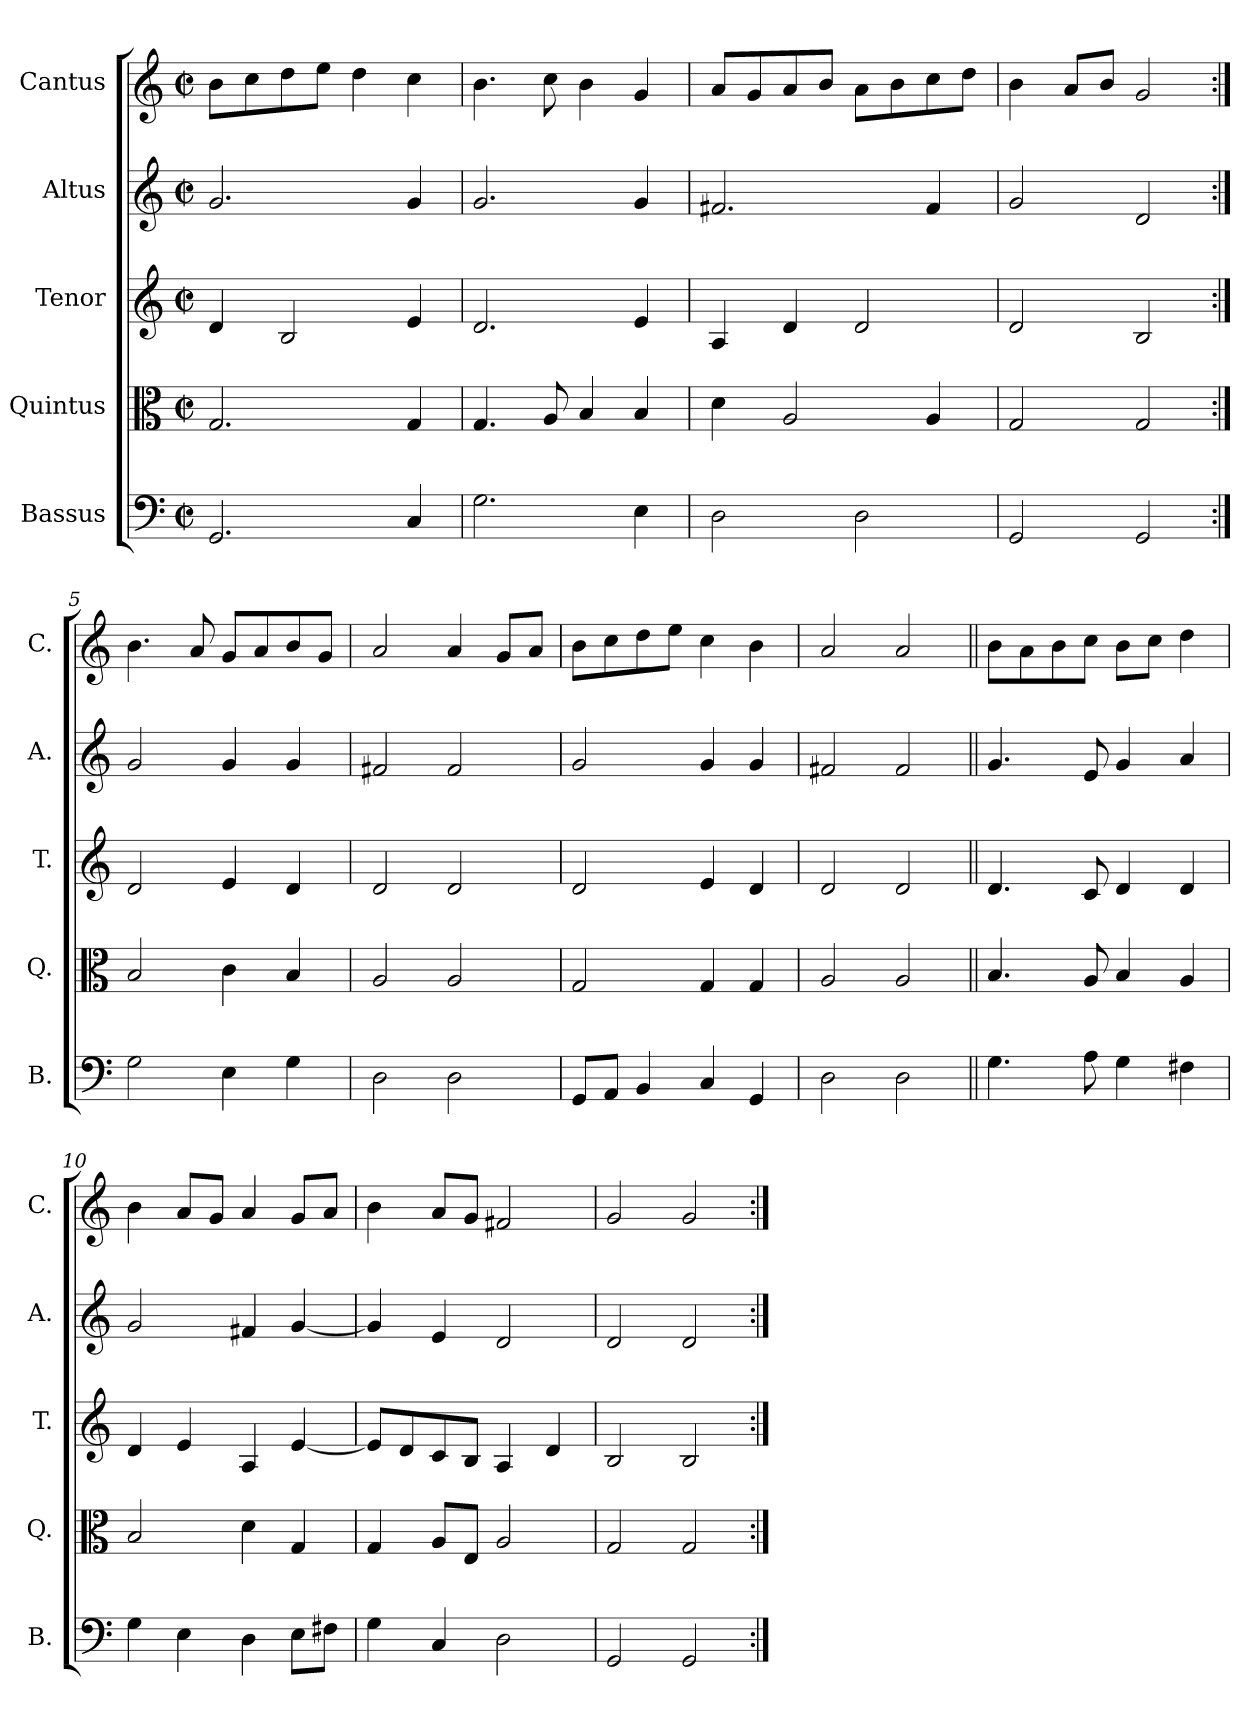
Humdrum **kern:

**kern	**kern	**kern	**kern	**kern
*part5	*part4	*part3	*part2	*part1
*staff5	*staff4	*staff3	*staff2	*staff1
*I"Bassus	*I"Quintus	*I"Tenor	*I"Altus	*I"Cantus
*I'B.	*I'Q.	*I'T.	*I'A.	*I'C.
*clefF4	*clefC3	*clefG2	*clefG2	*clefG2
*k[]	*k[]	*k[]	*k[]	*k[]
*C:	*C:	*C:	*C:	*C:
*M2/2	*M2/2	*M2/2	*M2/2	*M2/2
*met(c|)	*met(c|)	*met(c|)	*met(c|)	*met(c|)
=1	=1	=1	=1	=1
2.GG/	2.G/	4d/	2.g/	8b\L
.	.	.	.	8cc\
.	.	2B/	.	8dd\
.	.	.	.	8ee\J
.	.	.	.	4dd\
4C/	4G/	4e/	4g/	4cc\
=2	=2	=2	=2	=2
2.G\	4.G/	2.d/	2.g/	4.b\
.	8A/	.	.	8cc\
.	4B/	.	.	4b\
4E\	4B/	4e/	4g/	4g/
=3	=3	=3	=3	=3
2D\	4d\	4A/	2.f#X/	8a/L
.	.	.	.	8g/
.	2A/	4d/	.	8a/
.	.	.	.	8b/J
2D\	.	2d/	.	8a\L
.	.	.	.	8b\
.	4A/	.	4f#/	8cc\
.	.	.	.	8dd\J
=4	=4	=4	=4	=4
2GG/	2G/	2d/	2g/	4b\
.	.	.	.	8a/L
.	.	.	.	8b/J
2GG/	2G/	2B/	2d/	2g/
=5:|!	=5:|!	=5:|!	=5:|!	=5:|!
2G\	2B/	2d/	2g/	4.b\
.	.	.	.	8a/
4E\	4c\	4e/	4g/	8g/L
.	.	.	.	8a/
4G\	4B/	4d/	4g/	8b/
.	.	.	.	8g/J
=6	=6	=6	=6	=6
2D\	2A/	2d/	2f#X/	2a/
2D\	2A/	2d/	2f#/	4a/
.	.	.	.	8g/L
.	.	.	.	8a/J
!!LO:LB:g=z
=7	=7	=7	=7	=7
8GG/L	2G/	2d/	2g/	8b\L
8AA/J	.	.	.	8cc\
4BB/	.	.	.	8dd\
.	.	.	.	8ee\J
4C/	4G/	4e/	4g/	4cc\
4GG/	4G/	4d/	4g/	4b\
=8	=8	=8	=8	=8
2D\	2A/	2d/	2f#X/	2a/
2D\	2A/	2d/	2f#/	2a/
=9||	=9||	=9||	=9||	=9||
4.G\	4.B/	4.d/	4.g/	8b\L
.	.	.	.	8a\
.	.	.	.	8b\
8A\	8A/	8c/	8e/	8cc\J
4G\	4B/	4d/	4g/	8b\L
.	.	.	.	8cc\J
4F#X\	4A/	4d/	4a/	4dd\
=10	=10	=10	=10	=10
4G\	2B/	4d/	2g/	4b\
4E\	.	4e/	.	8a/L
.	.	.	.	8g/J
4D\	4d\	4A/	4f#X/	4a/
8E\L	4G/	[4e/	[4g/	8g/L
8F#X\J	.	.	.	8a/J
=11	=11	=11	=11	=11
4G\	4G/	8e/L]	4g/]	4b\
.	.	8d/	.	.
4C/	8A/L	8c/	4e/	8a/L
.	8E/J	8B/J	.	8g/J
2D\	2A/	4A/	2d/	2f#X/
.	.	4d/	.	.
=12	=12	=12	=12	=12
2GG/	2G/	2B/	2d/	2g/
2GG/	2G/	2B/	2d/	2g/
=:|!	=:|!	=:|!	=:|!	=:|!
*-	*-	*-	*-	*-
